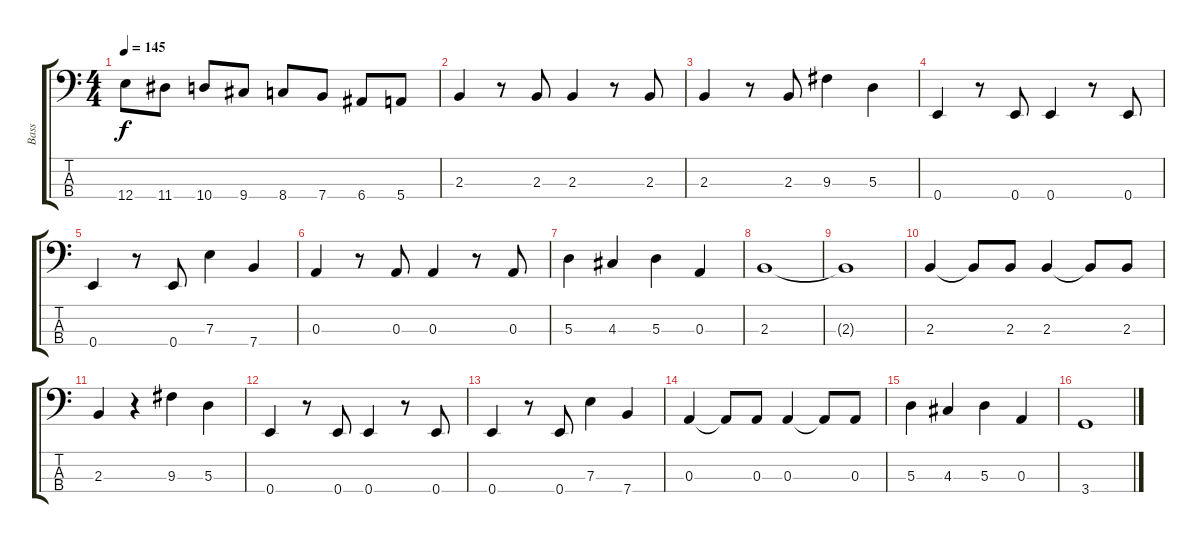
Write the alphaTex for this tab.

\track ("Bass" "Bass") {instrument electricbassfinger}
\staff {score tabs}
\tuning (G2 D2 A1 E1) {hide}
\ts (4 4)
\tempo 145
\clef f4
\ks c
12.4.8{dy f} 11.4.8 10.4.8 9.4.8 8.4.8 7.4.8 6.4.8 5.4.8 |
2.3.4 r.8 2.3.8 2.3.4 r.8 2.3.8 |
2.3.4 r.8 2.3.8 9.3.4 5.3.4 |
0.4.4 r.8 0.4.8 0.4.4 r.8 0.4.8 |
0.4.4 r.8 0.4.8 7.3.4 7.4.4 |
0.3.4 r.8 0.3.8 0.3.4 r.8 0.3.8 |
5.3.4 4.3.4 5.3.4 0.3.4 |
2.3.1 |
2.3{t}.1 |
2.3.4 2.3{t}.8 2.3.8 2.3.4 2.3{t}.8 2.3.8 |
2.3.4 r.4 9.3.4 5.3.4 |
0.4.4 r.8 0.4.8 0.4.4 r.8 0.4.8 |
0.4.4 r.8 0.4.8 7.3.4 7.4.4 |
0.3.4 0.3{t}.8 0.3.8 0.3.4 0.3{t}.8 0.3.8 |
5.3.4 4.3.4 5.3.4 0.3.4 |
3.4.1
